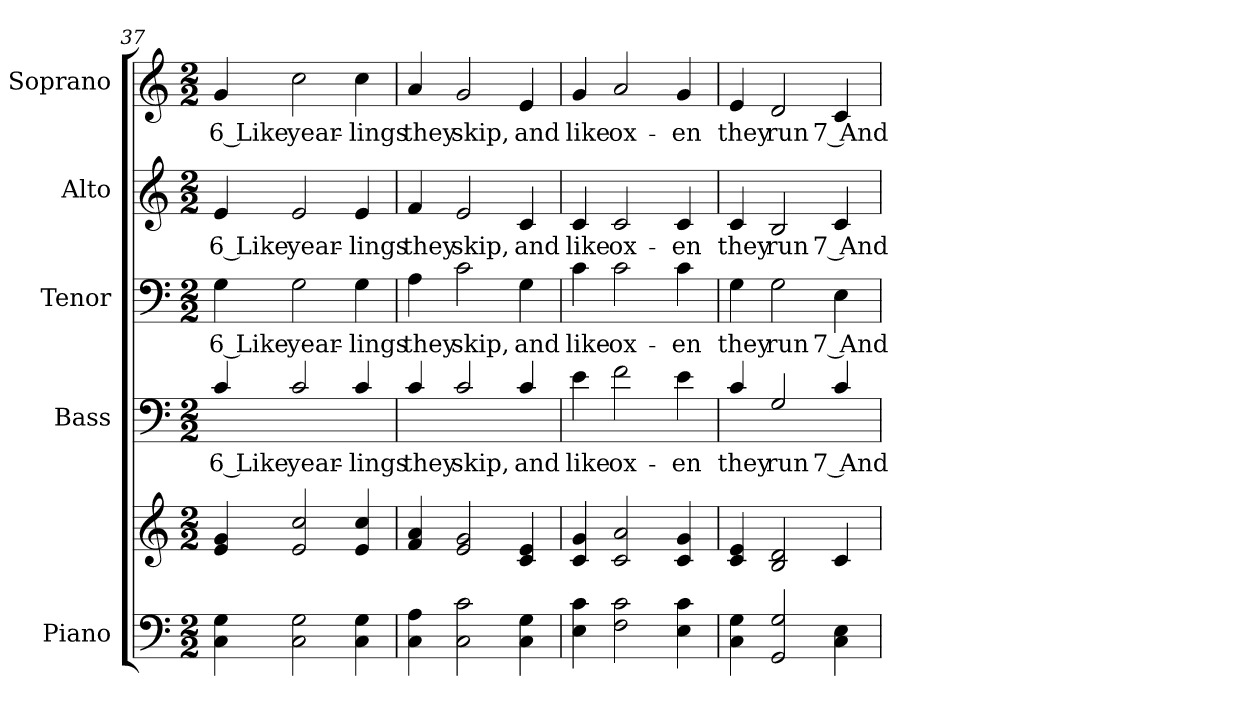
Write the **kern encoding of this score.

**kern	**kern	**kern	**text	**kern	**text	**kern	**text	**kern	**text
*part5	*part5	*part4	*part4	*part3	*part3	*part2	*part2	*part1	*part1
*staff6	*staff5	*staff4	*staff4	*staff3	*staff3	*staff2	*staff2	*staff1	*staff1
*I"Piano	*	*I"Bass	*	*I"Tenor	*	*I"Alto	*	*I"Soprano	*
*I'Pno.	*	*I'B.	*	*I'T.	*	*I'A.	*	*I'S.	*
!!LO:PB:g=z
*clefF4	*clefG2	*clefF4	*	*clefF4	*	*clefG2	*	*clefG2	*
*	*	*ITrd7c12	*	*	*	*	*	*	*
*k[]	*k[]	*k[]	*	*k[]	*	*k[]	*	*k[]	*
*C:	*C:	*C:	*	*C:	*	*C:	*	*C:	*
*M2/2	*M2/2	*M2/2	*	*M2/2	*	*M2/2	*	*M2/2	*
=37	=37	=37	=37	=37	=37	=37	=37	=37	=37
!	!	!	!LO:LY:b:color=#000000	!	!	!	!	!	!
!	!	!	!	!	!LO:LY:b:color=#000000	!	!	!	!
!	!	!	!	!	!	!	!LO:LY:b:color=#000000	!	!
!	!	!	!	!	!	!	!	!	!LO:LY:b:color=#000000
4Ci\ 4Gi	4ei/ 4gi	4Ci/	6 Like	4Gi\	6 Like	4ei/	6 Like	4gi/	6 Like
!	!	!	!LO:LY:b:color=#000000	!	!	!	!	!	!
!	!	!	!	!	!LO:LY:b:color=#000000	!	!	!	!
!	!	!	!	!	!	!	!LO:LY:b:color=#000000	!	!
!	!	!	!	!	!	!	!	!	!LO:LY:b:color=#000000
2Ci\ 2Gi	2ei/ 2cci	2Ci/	year-	2Gi\	year-	2ei/	year-	2cci\	year-
!	!	!	!LO:LY:b:color=#000000	!	!	!	!	!	!
!	!	!	!	!	!LO:LY:b:color=#000000	!	!	!	!
!	!	!	!	!	!	!	!LO:LY:b:color=#000000	!	!
!	!	!	!	!	!	!	!	!	!LO:LY:b:color=#000000
4Ci\ 4Gi	4ei/ 4cci	4Ci/	-lings	4Gi\	-lings	4ei/	-lings	4cci\	-lings
=38	=38	=38	=38	=38	=38	=38	=38	=38	=38
!	!	!	!LO:LY:b:color=#000000	!	!	!	!	!	!
!	!	!	!	!	!LO:LY:b:color=#000000	!	!	!	!
!	!	!	!	!	!	!	!LO:LY:b:color=#000000	!	!
!	!	!	!	!	!	!	!	!	!LO:LY:b:color=#000000
4Ci\ 4Ai	4fi/ 4ai	4Ci/	they	4Ai\	they	4fi/	they	4ai/	they
!	!	!	!LO:LY:b:color=#000000	!	!	!	!	!	!
!	!	!	!	!	!LO:LY:b:color=#000000	!	!	!	!
!	!	!	!	!	!	!	!LO:LY:b:color=#000000	!	!
!	!	!	!	!	!	!	!	!	!LO:LY:b:color=#000000
2Ci\ 2ci	2ei/ 2gi	2Ci/	skip,	2ci\	skip,	2ei/	skip,	2gi/	skip,
!	!	!	!LO:LY:b:color=#000000	!	!	!	!	!	!
!	!	!	!	!	!LO:LY:b:color=#000000	!	!	!	!
!	!	!	!	!	!	!	!LO:LY:b:color=#000000	!	!
!	!	!	!	!	!	!	!	!	!LO:LY:b:color=#000000
4Ci\ 4Gi	4ci/ 4ei	4Ci/	and	4Gi\	and	4ci/	and	4ei/	and
=39	=39	=39	=39	=39	=39	=39	=39	=39	=39
!	!	!	!LO:LY:b:color=#000000	!	!	!	!	!	!
!	!	!	!	!	!LO:LY:b:color=#000000	!	!	!	!
!	!	!	!	!	!	!	!LO:LY:b:color=#000000	!	!
!	!	!	!	!	!	!	!	!	!LO:LY:b:color=#000000
4Ei\ 4ci	4ci/ 4gi	4Ei\	like	4ci\	like	4ci/	like	4gi/	like
!	!	!	!LO:LY:b:color=#000000	!	!	!	!	!	!
!	!	!	!	!	!LO:LY:b:color=#000000	!	!	!	!
!	!	!	!	!	!	!	!LO:LY:b:color=#000000	!	!
!	!	!	!	!	!	!	!	!	!LO:LY:b:color=#000000
2Fi\ 2ci	2ci/ 2ai	2Fi\	ox-	2ci\	ox-	2ci/	ox-	2ai/	ox-
!	!	!	!LO:LY:b:color=#000000	!	!	!	!	!	!
!	!	!	!	!	!LO:LY:b:color=#000000	!	!	!	!
!	!	!	!	!	!	!	!LO:LY:b:color=#000000	!	!
!	!	!	!	!	!	!	!	!	!LO:LY:b:color=#000000
4Ei\ 4ci	4ci/ 4gi	4Ei\	-en	4ci\	-en	4ci/	-en	4gi/	-en
!!LO:PB:g=z
=40	=40	=40	=40	=40	=40	=40	=40	=40	=40
!	!	!	!LO:LY:b:color=#000000	!	!	!	!	!	!
!	!	!	!	!	!LO:LY:b:color=#000000	!	!	!	!
!	!	!	!	!	!	!	!LO:LY:b:color=#000000	!	!
!	!	!	!	!	!	!	!	!	!LO:LY:b:color=#000000
4Ci\ 4Gi	4ci/ 4ei	4Ci/	they	4Gi\	they	4ci/	they	4ei/	they
!	!	!	!LO:LY:b:color=#000000	!	!	!	!	!	!
!	!	!	!	!	!LO:LY:b:color=#000000	!	!	!	!
!	!	!	!	!	!	!	!LO:LY:b:color=#000000	!	!
!	!	!	!	!	!	!	!	!	!LO:LY:b:color=#000000
2GGi/ 2Gi	2Bi/ 2di	2GGi/	run	2Gi\	run	2Bi/	run	2di/	run
!	!	!	!LO:LY:b:color=#000000	!	!	!	!	!	!
!	!	!	!	!	!LO:LY:b:color=#000000	!	!	!	!
!	!	!	!	!	!	!	!LO:LY:b:color=#000000	!	!
!	!	!	!	!	!	!	!	!	!LO:LY:b:color=#000000
4Ci\ 4Ei	4ci/	4Ci/	7 And	4Ei\	7 And	4ci/	7 And	4ci/	7 And
=	=	=	=	=	=	=	=	=	=
*-	*-	*-	*-	*-	*-	*-	*-	*-	*-
